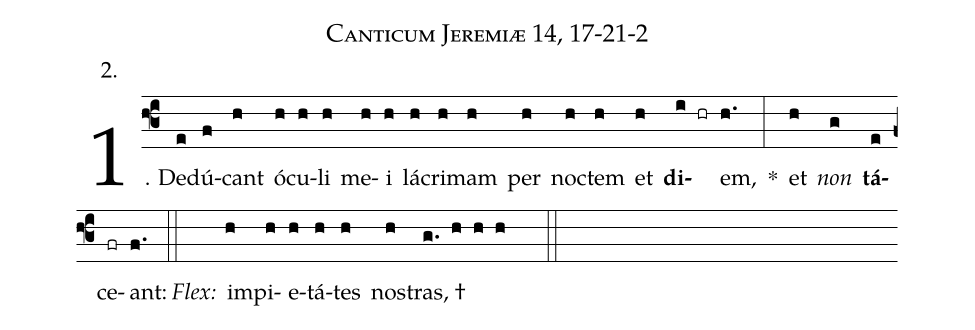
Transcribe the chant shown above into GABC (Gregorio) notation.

name: Canticum Jeremiæ 14, 17-21-2;
annotation: 2.;
%%
(f3)1. De(e)dú(f)cant(h) ó(h)cu(h)li(h) me(h)i(h) lá(h)cri(h)mam(h) per(h) noc(h)tem(h) et(h) <b>di</b>(i hr)em,(h.) *(:) et(h) <i>non</i>(g) <b>tá</b>(e)ce(fr)ant:(f.) (::)
<i>Flex:</i>()  im(h)pi(h)e(h)tá(h)tes(h) nos(h)tras, †(g. h h h  ::)
